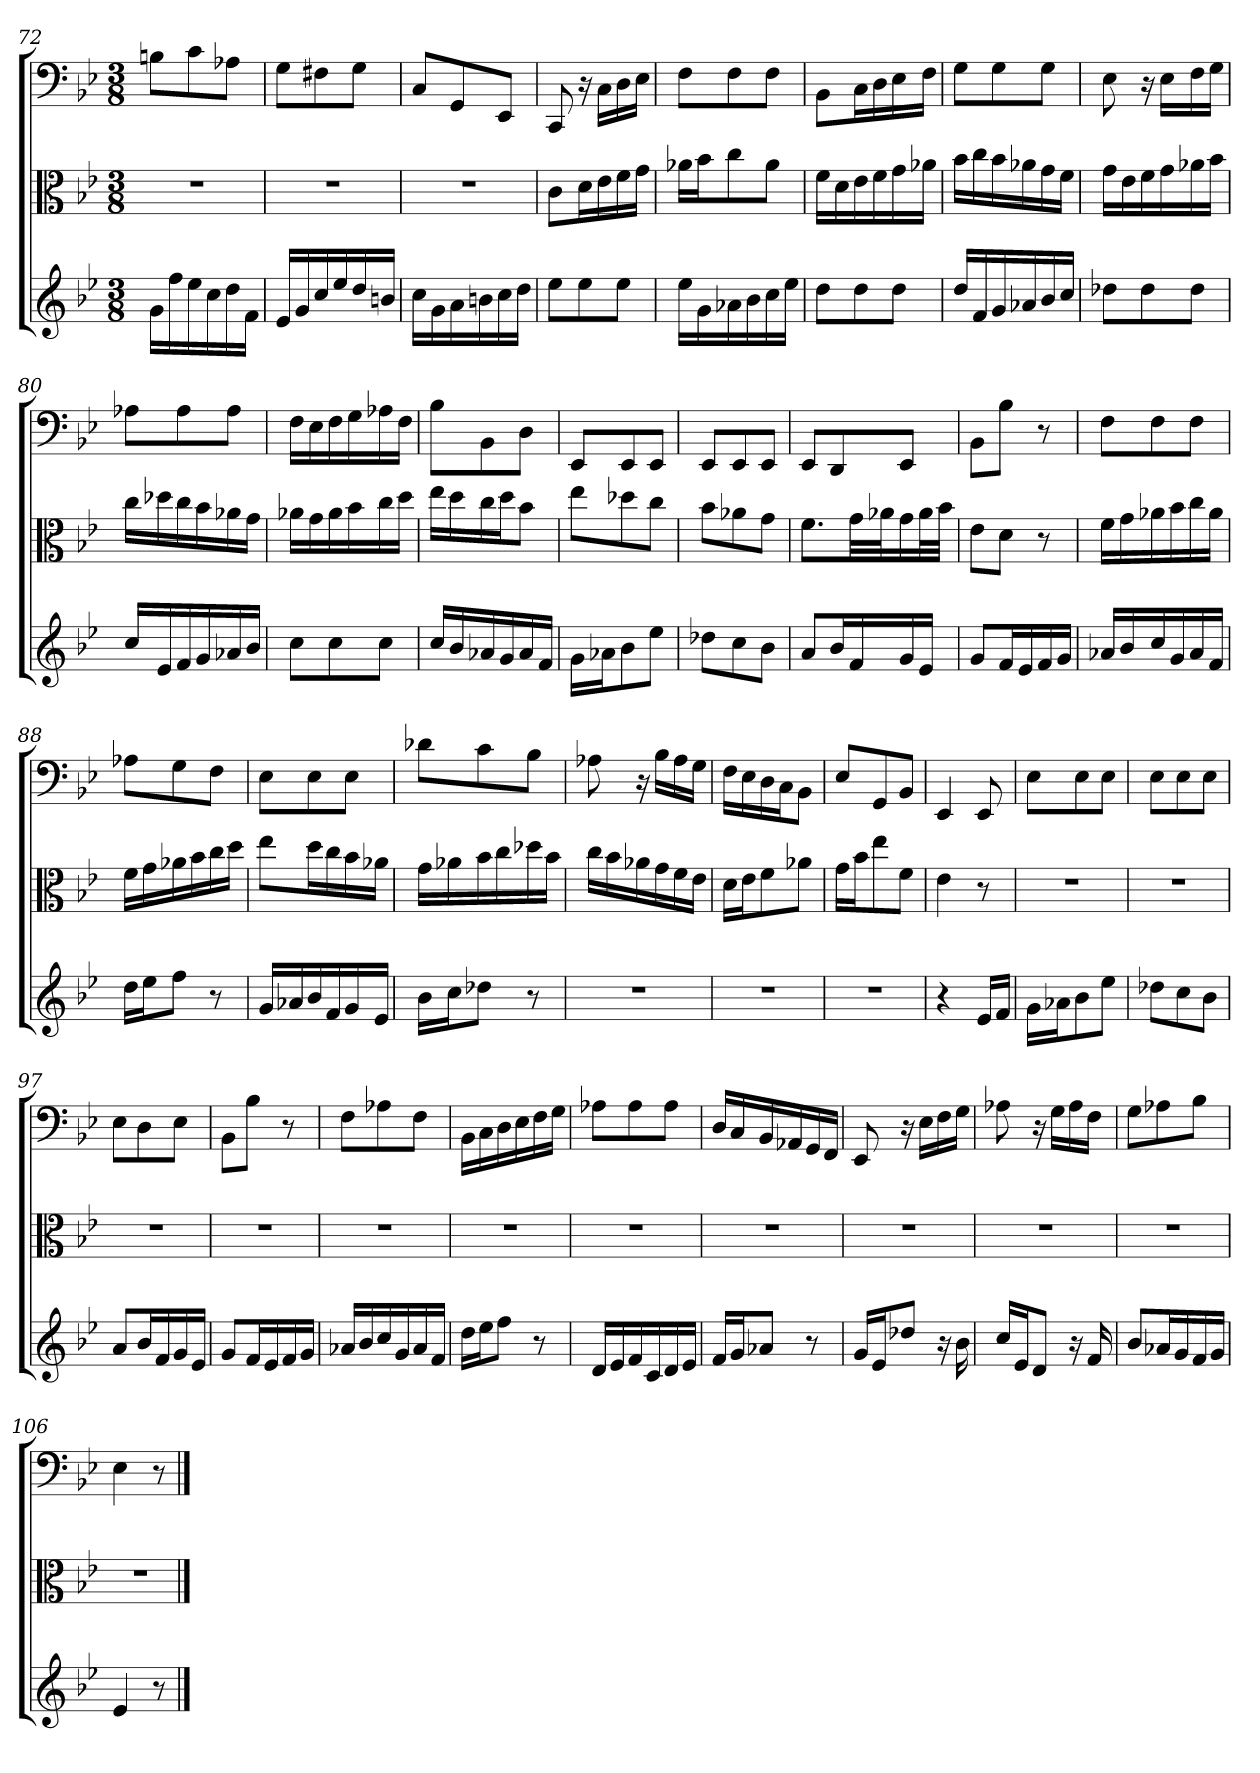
**kern	**kern	**kern
*part3	*part2	*part1
*staff3	*staff2	*staff1
*	*clefC3	*clefF4
*k[b-e-]	*k[b-e-]	*k[b-e-]
*B-:	*B-:	*B-:
*M3/8	*M3/8	*M3/8
=72	=72	=72
16gLL	4.r	8Bn\L
16ff	.	.
16ee-	.	8c\
16cc	.	.
16dd	.	8A-X\J
16fJJ	.	.
=73	=73	=73
16e-LL	4.r	8G\L
16g	.	.
16cc	.	8F#X\
16ee-	.	.
16dd	.	8G\J
16bnJJ	.	.
=74	=74	=74
16ccLL	4.r	8C/L
16g	.	.
16a	.	8GG/
16bn	.	.
16cc	.	8EE-/J
16ddJJ	.	.
=75	=75	=75
8ee-L	8c\L	8CC
8ee-	16d\L	16r
.	16e-\	16C\LL
8ee-J	16f\	16D\
.	16g\JJ	16E-\JJ
=76	=76	=76
16ee-LL	16a-X\LL	8F\L
16g	16b-\J	.
16a-X	8cc\	8F\
16b-	.	.
16cc	8a-\J	8F\J
16ee-JJ	.	.
=77	=77	=77
8ddL	16f\LL	8BB-\L
.	16d\	.
8dd	16e-\	16C\L
.	16f\	16D\
8ddJ	16g\	16E-\
.	16a-X\JJ	16F\JJ
=78	=78	=78
16ddLL	16b-\LL	8G\L
16f	16cc\	.
16g	16b-\	8G\
16a-X	16a-X\	.
16b-	16g\	8G\J
16ccJJ	16f\JJ	.
=79	=79	=79
8dd-XL	16g\LL	8E-
.	16e-\	.
8dd-	16f\	16r
.	16g\	16E-\LL
8dd-J	16a-X\	16F\
.	16b-\JJ	16G\JJ
=80	=80	=80
16ccLL	16cc\LL	8A-X\L
16e-	16dd-X\	.
16f	16cc\	8A-\
16g	16b-\	.
16a-X	16a-X\	8A-\J
16b-JJ	16g\JJ	.
=81	=81	=81
8ccL	16a-X\LL	16F\LL
.	16g\	16E-\
8cc	16a-\	16F\
.	16b-\	16G\
8ccJ	16cc\	16A-X\
.	16dd\JJ	16F\JJ
=82	=82	=82
16ccLL	16ee-\LL	8B-\L
16b-	16dd\	.
16a-X	16cc\	8BB-\
16g	16dd\J	.
16a-	8b-\J	8D\J
16fJJ	.	.
=83	=83	=83
16gLL	8ee-\L	8EE-/L
16a-XJ	.	.
8b-	8dd-X\	8EE-/
8ee-J	8cc\J	8EE-/J
=84	=84	=84
8dd-XL	8b-\L	8EE-/L
8cc	8a-X\	8EE-/
8b-J	8g\J	8EE-/J
=85	=85	=85
8aL	8.f\L	8EE-/L
16b-L	.	8DD/
16f	32g\LL	.
.	32a-X\J	.
16g	16g\	8EE-/J
16e-JJ	32a-\L	.
.	32b-\JJJ	.
=86	=86	=86
8gL	8e-\L	8BB-\L
16fL	8d\J	8B-\J
16e-	.	.
16f	8r	8r
16gJJ	.	.
=87	=87	=87
16a-XLL	16f\LL	8F\L
16b-	16g\	.
16cc	16a-X\	8F\
16g	16b-\	.
16a-	16cc\	8F\J
16fJJ	16a-\JJ	.
=88	=88	=88
16ddLL	16f\LL	8A-X\L
16ee-J	16g\	.
8ffJ	16a-X\	8G\
.	16b-\	.
8r	16cc\	8F\J
.	16dd\JJ	.
=89	=89	=89
16gLL	8ee-\L	8E-\L
16a-X	.	.
16b-	16dd\L	8E-\
16f	16cc\	.
16g	16b-\	8E-\J
16e-JJ	16a-X\JJ	.
=90	=90	=90
16b-LL	16g\LL	8d-X\L
16ccJ	16a-X\	.
8dd-XJ	16b-\	8c\
.	16cc\	.
8r	16dd-X\	8B-\J
.	16b-\JJ	.
=91	=91	=91
4.r	16cc\LL	8A-X
.	16b-\	.
.	16a-X\	16r
.	16g\	16B-\LL
.	16f\	16A-\
.	16e-\JJ	16G\JJ
=92	=92	=92
4.r	16d\LL	16F\LL
.	16e-\J	16E-\
.	8f\	16D\
.	.	16C\J
.	8a-X\J	8BB-\J
=93	=93	=93
4.r	16g\LL	8E-/L
.	16b-\J	.
.	8ee-\	8GG/
.	8f\J	8BB-/J
=94	=94	=94
4r	4e-	4EE-
16e-LL	8r	8EE-
16fJJ	.	.
=95	=95	=95
16gLL	4.r	8E-\L
16a-XJ	.	.
8b-	.	8E-\
8ee-J	.	8E-\J
=96	=96	=96
8dd-XL	4.r	8E-\L
8cc	.	8E-\
8b-J	.	8E-\J
=97	=97	=97
8aL	4.r	8E-\L
16b-L	.	8D\
16f	.	.
16g	.	8E-\J
16e-JJ	.	.
=98	=98	=98
8gL	4.r	8BB-\L
16fL	.	8B-\J
16e-	.	.
16f	.	8r
16gJJ	.	.
=99	=99	=99
16a-XLL	4.r	8F\L
16b-	.	.
16cc	.	8A-X\
16g	.	.
16a-	.	8F\J
16fJJ	.	.
=100	=100	=100
16ddLL	4.r	16BB-\LL
16ee-J	.	16C\
8ffJ	.	16D\
.	.	16E-\
8r	.	16F\
.	.	16G\JJ
=101	=101	=101
16dLL	4.r	8A-X\L
16e-	.	.
16f	.	8A-\
16c	.	.
16d	.	8A-\J
16e-JJ	.	.
=102	=102	=102
16fLL	4.r	16D/LL
16gJ	.	16C/
8a-XJ	.	16BB-/
.	.	16AA-X/
8r	.	16GG/
.	.	16FF/JJ
=103	=103	=103
16gLL	4.r	8EE-
16e-J	.	.
8dd-XJ	.	16r
.	.	16E-\LL
16r	.	16F\
16b-	.	16G\JJ
=104	=104	=104
16ccLL	4.r	8A-X
16e-J	.	.
8dJ	.	16r
.	.	16G\LL
16r	.	16A-\
16f	.	16F\JJ
=105	=105	=105
8b-L	4.r	8G\L
16a-XL	.	8A-X\
16g	.	.
16f	.	8B-\J
16gJJ	.	.
=106	=106	=106
4e-	4.r	4E-
8r	.	8r
==	==	==
*-	*-	*-
